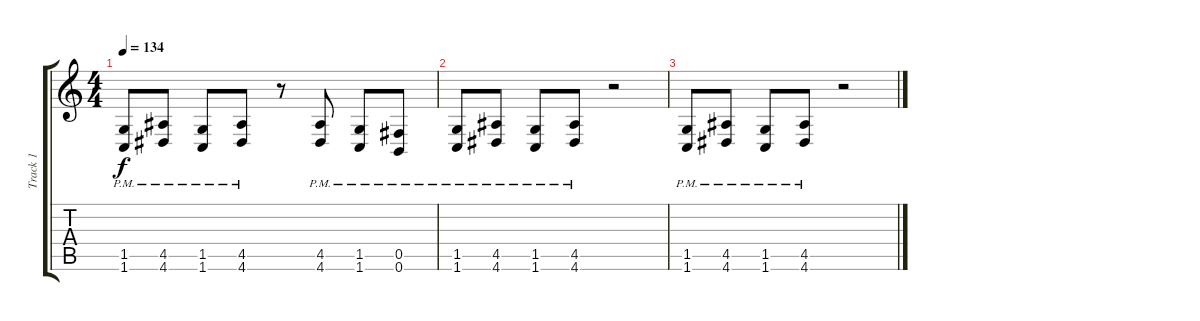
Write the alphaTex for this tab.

\track ("Track 1" "Track 1") {instrument distortionguitar}
\staff {score tabs}
\tuning (Db4 Ab3 E3 B2 Gb2 B1) {hide}
\ts (4 4)
\tempo 134
\clef g2
\ks c
(1.5{pm} 1.6{pm}).8{dy f} (4.5{pm} 4.6{pm}).8 (1.5{pm} 1.6{pm}).8 (4.5{pm} 4.6{pm}).8 r.8 (4.5{pm} 4.6{pm}).8 (1.5{pm} 1.6{pm}).8 (0.5{pm} 0.6{pm}).8 |
(1.5{pm} 1.6{pm}).8 (4.5{pm} 4.6{pm}).8 (1.5{pm} 1.6{pm}).8 (4.5{pm} 4.6{pm}).8 r.2 |
(1.5{pm} 1.6{pm}).8 (4.5{pm} 4.6{pm}).8 (1.5{pm} 1.6{pm}).8 (4.5{pm} 4.6{pm}).8 r.2
